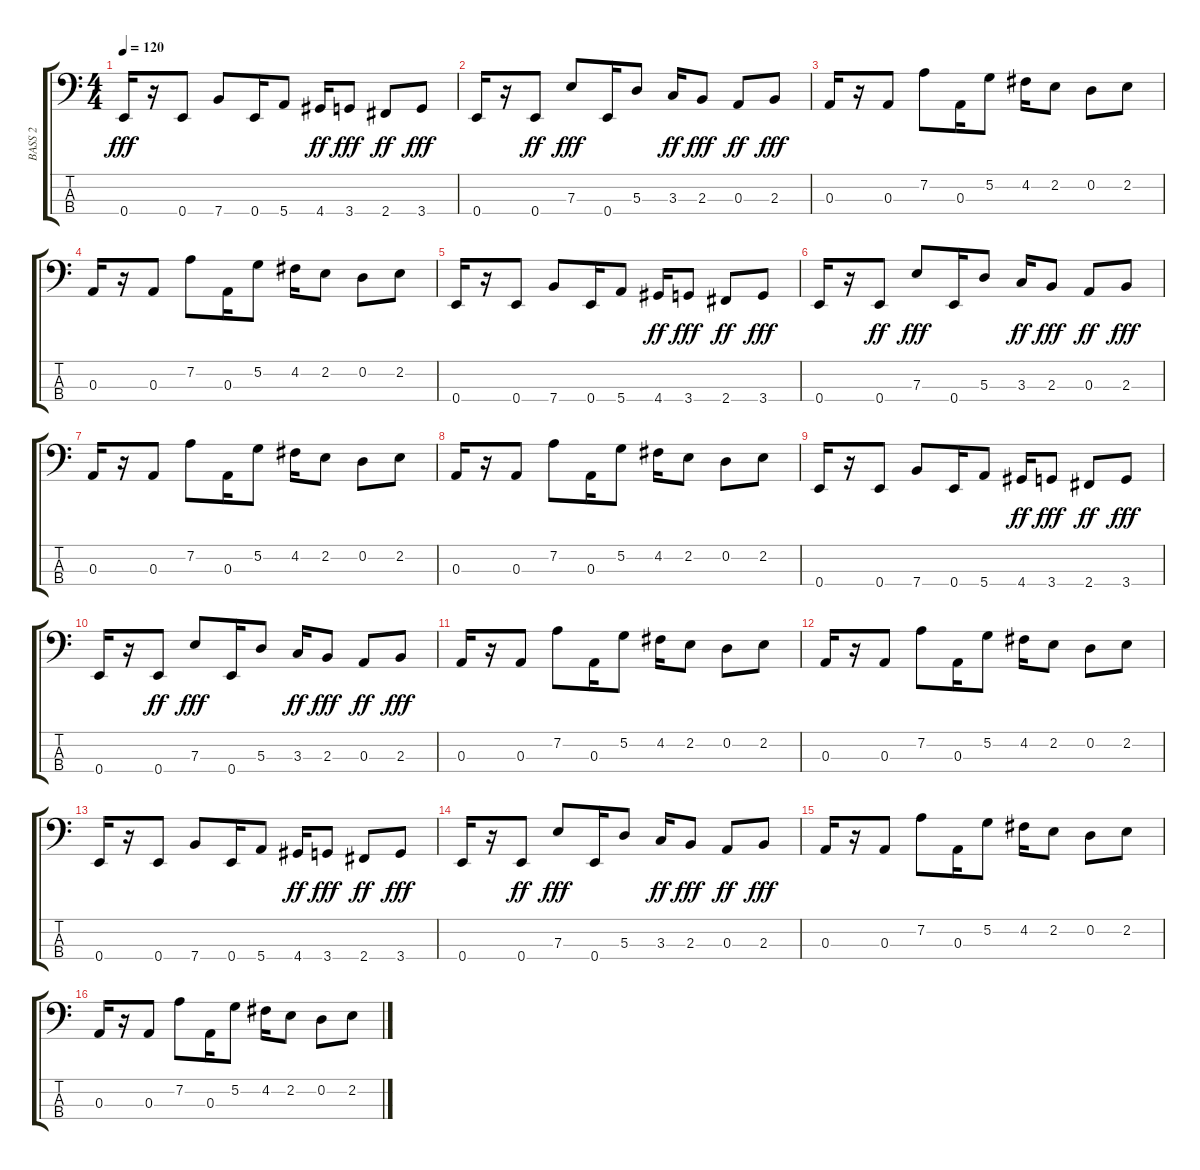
\track ("BASS 2" "BASS 2") {instrument electricbassfinger}
\staff {score tabs}
\tuning (G2 D2 A1 E1) {hide}
\ts (4 4)
\tempo 120
\clef f4
\ks c
0.4.16{dy fff} r.16 0.4.8 7.4.8 0.4.16 5.4.8 4.4.16{dy ff} 3.4.8{dy fff} 2.4.8{dy ff} 3.4.8{dy fff} |
0.4.16 r.16 0.4.8{dy ff} 7.3.8{dy fff} 0.4.16 5.3.8 3.3.16{dy ff} 2.3.8{dy fff} 0.3.8{dy ff} 2.3.8{dy fff} |
0.3.16 r.16 0.3.8 7.2.8 0.3.16 5.2.8 4.2.16 2.2.8 0.2.8 2.2.8 |
0.3.16 r.16 0.3.8 7.2.8 0.3.16 5.2.8 4.2.16 2.2.8 0.2.8 2.2.8 |
0.4.16 r.16 0.4.8 7.4.8 0.4.16 5.4.8 4.4.16{dy ff} 3.4.8{dy fff} 2.4.8{dy ff} 3.4.8{dy fff} |
0.4.16 r.16 0.4.8{dy ff} 7.3.8{dy fff} 0.4.16 5.3.8 3.3.16{dy ff} 2.3.8{dy fff} 0.3.8{dy ff} 2.3.8{dy fff} |
0.3.16 r.16 0.3.8 7.2.8 0.3.16 5.2.8 4.2.16 2.2.8 0.2.8 2.2.8 |
0.3.16 r.16 0.3.8 7.2.8 0.3.16 5.2.8 4.2.16 2.2.8 0.2.8 2.2.8 |
0.4.16 r.16 0.4.8 7.4.8 0.4.16 5.4.8 4.4.16{dy ff} 3.4.8{dy fff} 2.4.8{dy ff} 3.4.8{dy fff} |
0.4.16 r.16 0.4.8{dy ff} 7.3.8{dy fff} 0.4.16 5.3.8 3.3.16{dy ff} 2.3.8{dy fff} 0.3.8{dy ff} 2.3.8{dy fff} |
0.3.16 r.16 0.3.8 7.2.8 0.3.16 5.2.8 4.2.16 2.2.8 0.2.8 2.2.8 |
0.3.16 r.16 0.3.8 7.2.8 0.3.16 5.2.8 4.2.16 2.2.8 0.2.8 2.2.8 |
0.4.16 r.16 0.4.8 7.4.8 0.4.16 5.4.8 4.4.16{dy ff} 3.4.8{dy fff} 2.4.8{dy ff} 3.4.8{dy fff} |
0.4.16 r.16 0.4.8{dy ff} 7.3.8{dy fff} 0.4.16 5.3.8 3.3.16{dy ff} 2.3.8{dy fff} 0.3.8{dy ff} 2.3.8{dy fff} |
0.3.16 r.16 0.3.8 7.2.8 0.3.16 5.2.8 4.2.16 2.2.8 0.2.8 2.2.8 |
0.3.16 r.16 0.3.8 7.2.8 0.3.16 5.2.8 4.2.16 2.2.8 0.2.8 2.2.8
